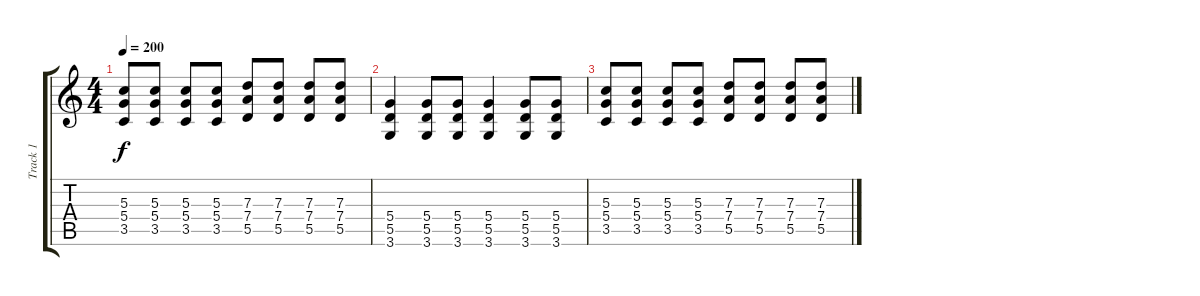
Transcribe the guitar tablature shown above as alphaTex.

\track ("Track 1" "Track 1") {instrument overdrivenguitar}
\staff {score tabs}
\tuning (E4 B3 G3 D3 A2 E2) {hide}
\ts (4 4)
\tempo 200
\clef g2
\ks c
(5.3 5.4 3.5).8{dy f} (5.3 5.4 3.5).8 (5.3 5.4 3.5).8 (5.3 5.4 3.5).8 (7.3 7.4 5.5).8 (7.3 7.4 5.5).8 (7.3 7.4 5.5).8 (7.3 7.4 5.5).8 |
(5.4 5.5 3.6).4 (5.4 5.5 3.6).8 (5.4 5.5 3.6).8 (5.4 5.5 3.6).4 (5.4 5.5 3.6).8 (5.4 5.5 3.6).8 |
(5.3 5.4 3.5).8 (5.3 5.4 3.5).8 (5.3 5.4 3.5).8 (5.3 5.4 3.5).8 (7.3 7.4 5.5).8 (7.3 7.4 5.5).8 (7.3 7.4 5.5).8 (7.3 7.4 5.5).8
